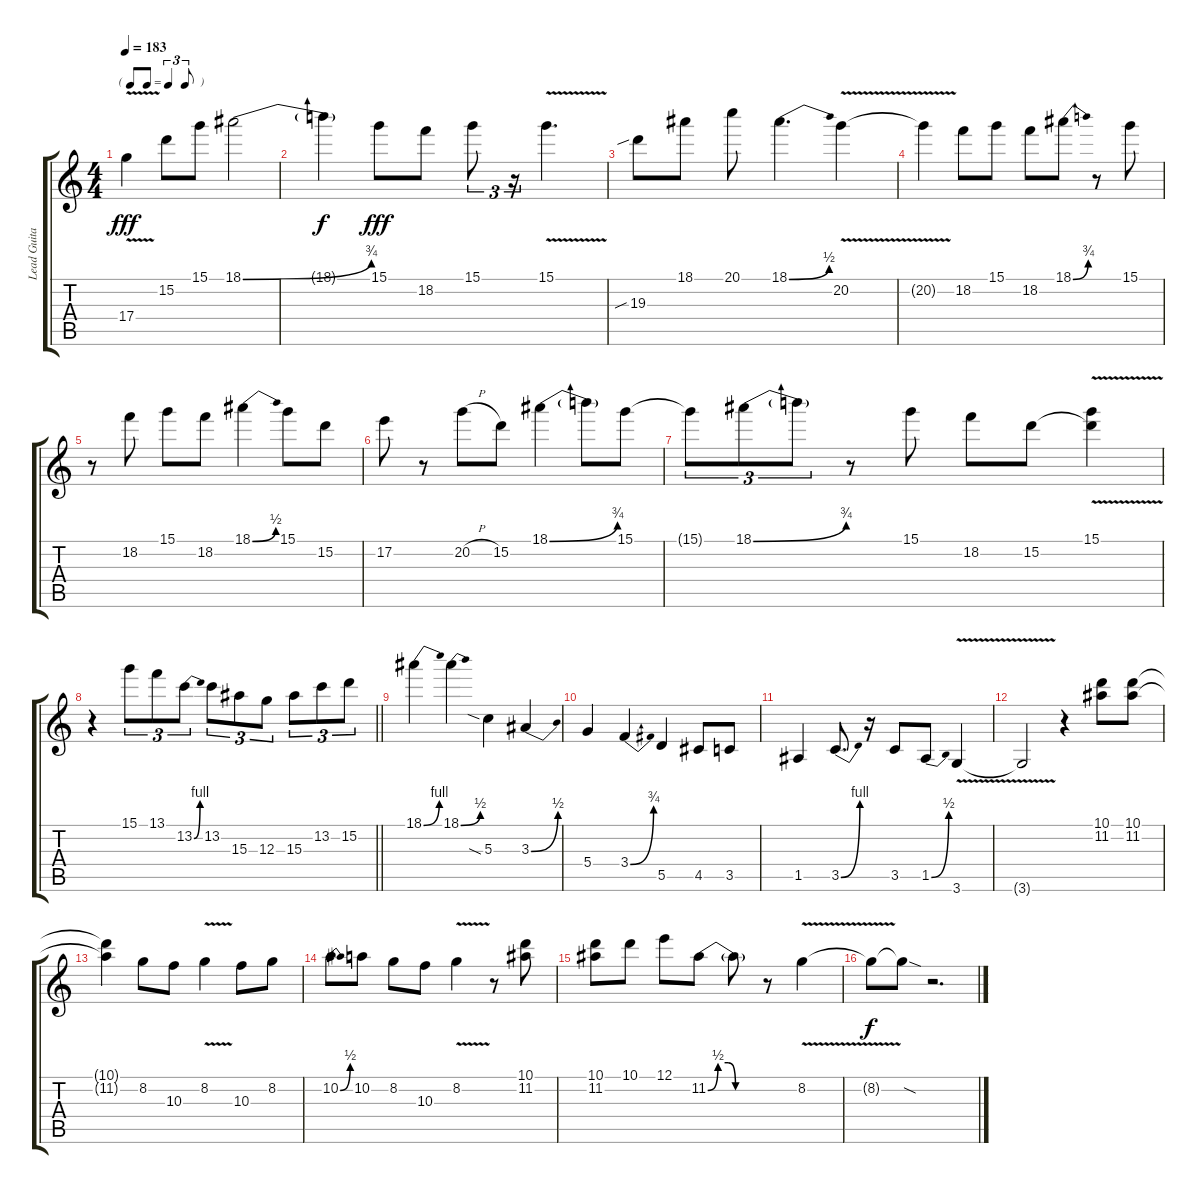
\track ("Lead Guitar" "Lead Guita") {instrument overdrivenguitar}
\staff {score tabs}
\tuning (E4 B3 G3 D3 A2 E2) {hide}
\ts (4 4)
\tf triplet8th
\tempo 183
\clef g2
\ks c
17.4{v}.4{dy fff} 15.2.8 15.1.8 18.1{be (bend 0 0 60 3)}.2 |
18.1{t}.4{dy f} 15.1.8{dy fff} 18.2.8 15.1.8{tu (3 2)} r.16{tu (3 2)} 15.1{v}.4{d} |
19.3{sib}.8 18.1.8 20.1.8 18.1{be (bend 0 0 60 2)}.4{d} 20.2{v}.4 |
20.2{t}.4 18.2.8 15.1.8 18.2.8 18.1{be (bend 0 0 60 3)}.8 r.8 15.1.8 |
r.8 18.2.8 15.1.8 18.2.8 18.1{be (bend 0 0 60 2)}.4 15.1.8 15.2.8 |
17.2.8 r.8 20.2{h}.8 15.2.8 18.1{be (bend 0 0 60 3)}.4 18.1{t}.8 15.1.8 |
15.1{t}.8{tu (3 2)} 18.1{be (bend 0 0 60 3)}.8{tu (3 2)} 18.1{t}.8{tu (3 2)} r.8 15.1.8 18.2.8 15.2.8 (15.1{v} 15.2{t}).4 |
\barLineRight lightlight
r.4 15.1.8{tu (3 2)} 13.1.8{tu (3 2)} 13.2{be (bend 0 0 60 4)}.8{tu (3 2)} 13.2.8{tu (3 2)} 15.3.8{tu (3 2)} 12.3.8{tu (3 2)} 15.3.8{tu (3 2)} 13.2.8{tu (3 2)} 15.2.8{tu (3 2)} |
18.1{be (bend 0 0 60 4)}.4 18.1{be (bend 0 0 60 2)}.4 5.3{sia}.4 3.3{be (bend 0 0 60 2)}.4 |
5.4.4 3.4{be (bend 0 0 60 3)}.4 5.5.4 4.5.8 3.5.8 |
1.5.4 3.5{be (bend 0 0 60 4)}.8{d} r.16 3.5.8 1.5{be (bend 0 0 60 2)}.8 3.6{v}.4 |
3.6{t}.2 r.4 (10.1 11.2).8 (10.1 11.2).8 |
(10.1{t} 11.2{t}).4 8.2.8 10.3.8 8.2{v}.4 10.3.8 8.2.8 |
10.2{be (bend 0 0 60 2)}.8 10.2.8 8.2.8 10.3.8 8.2{v}.4 r.8 (10.1 11.2).8 |
(10.1 11.2).8 10.1.8 12.1.8 11.2{be (custom 0 0 11 2 22 2 30 0 60 0)}.8 11.2{t}.8 r.8 8.2{v}.4 |
8.2{t}.8{dy f} 8.2{sod t}.8 r.2{d}
